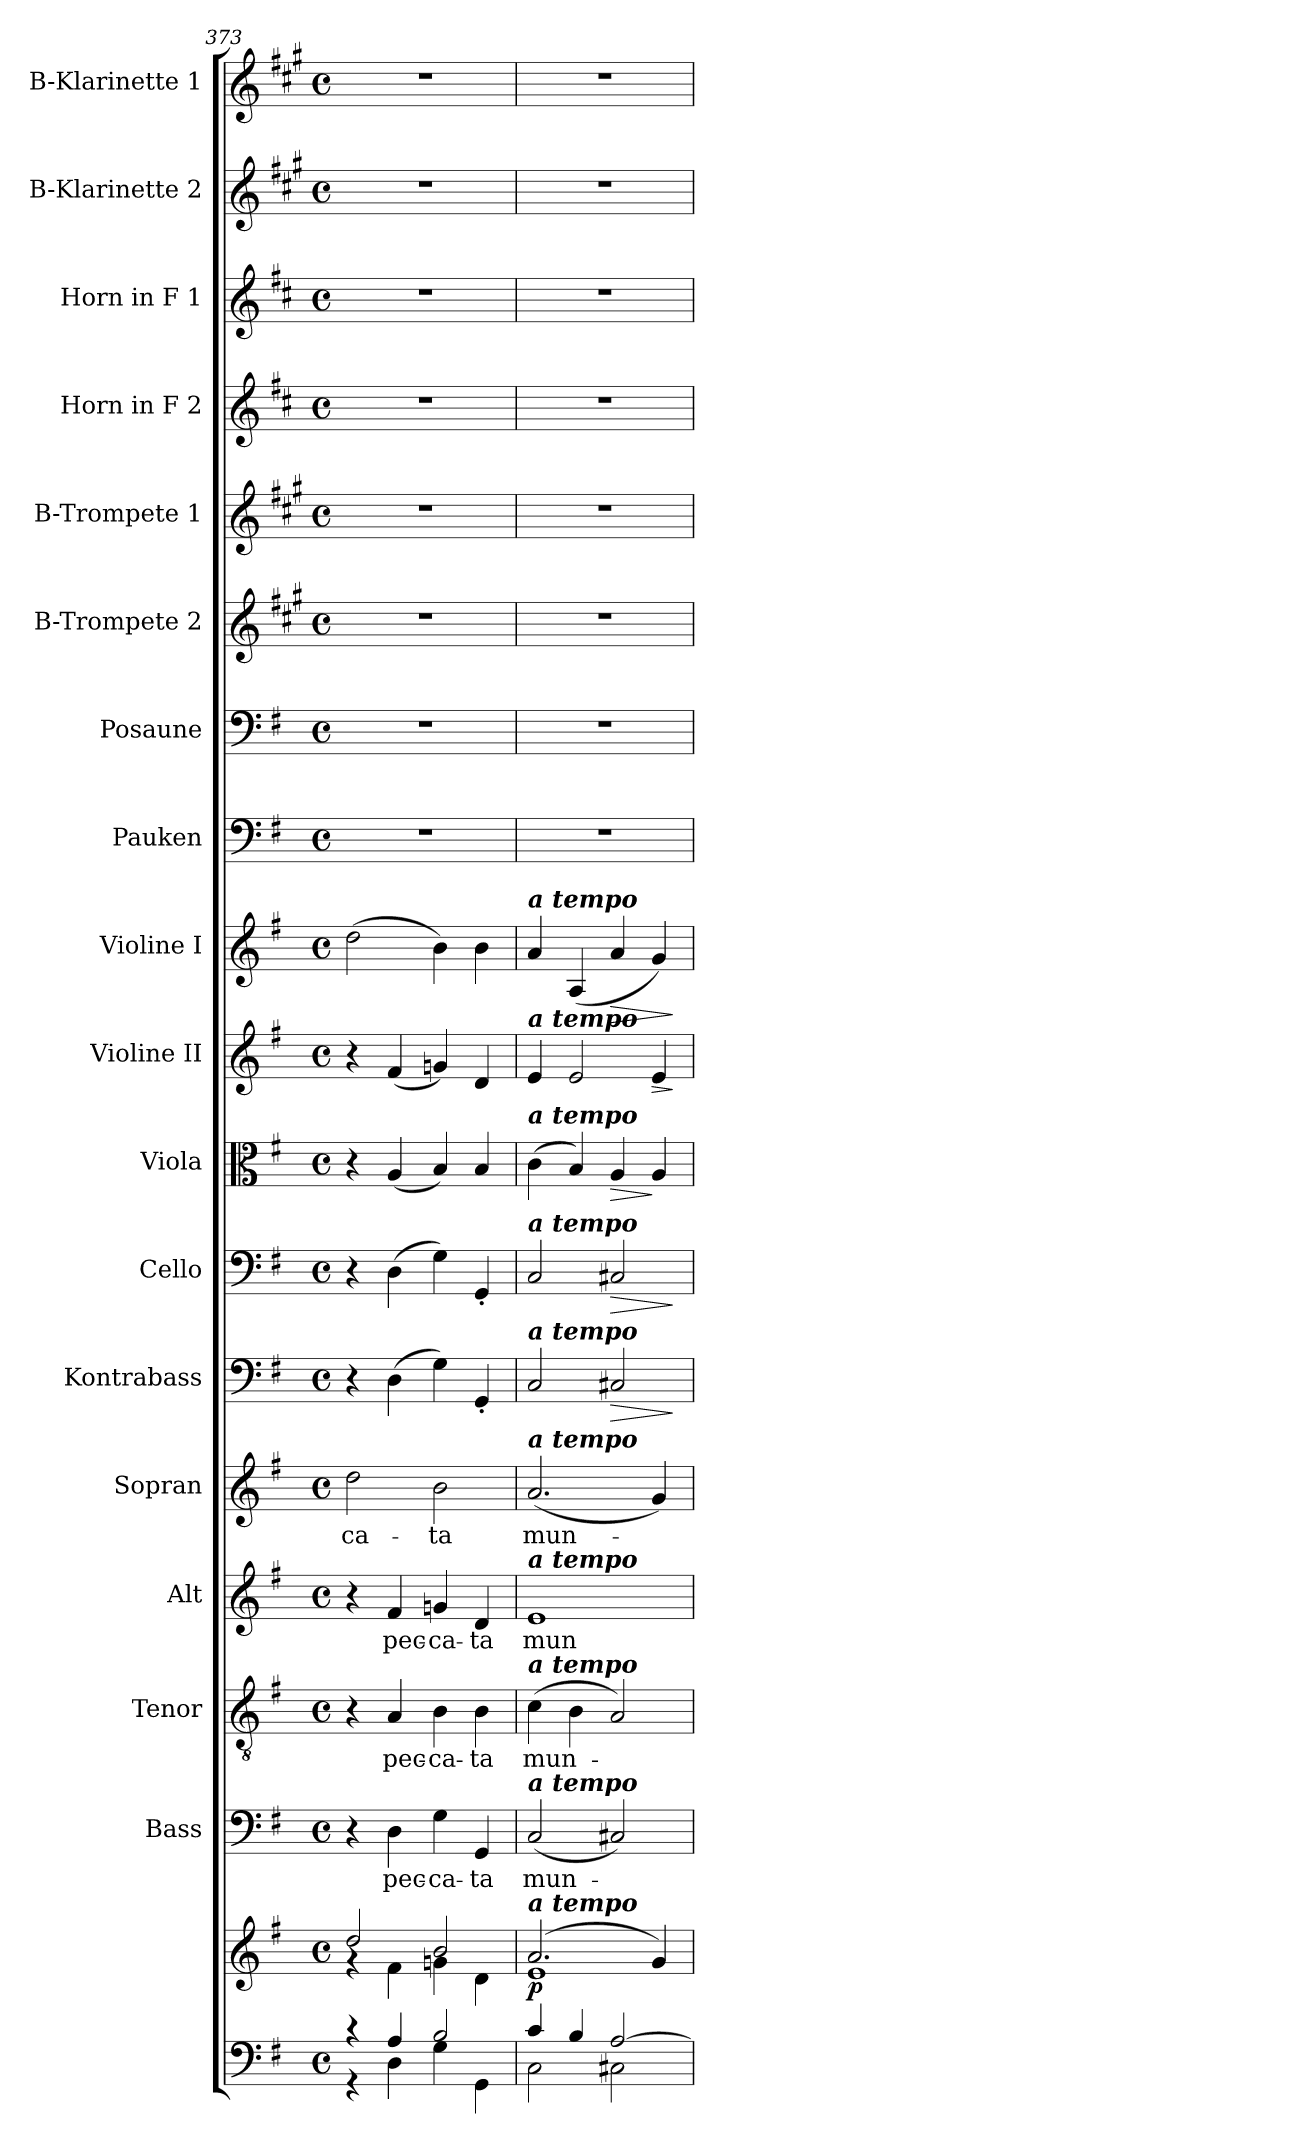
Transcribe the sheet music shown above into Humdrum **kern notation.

**kern	**kern	**dynam	**kern	**text	**kern	**text	**kern	**text	**kern	**text	**kern	**dynam	**kern	**dynam	**kern	**dynam	**kern	**dynam	**kern	**dynam	**kern	**kern	**kern	**kern	**kern	**kern	**kern	**kern
*part18	*part18	*part18	*part17	*part17	*part16	*part16	*part15	*part15	*part14	*part14	*part13	*part13	*part12	*part12	*part11	*part11	*part10	*part10	*part9	*part9	*part8	*part7	*part6	*part5	*part4	*part3	*part2	*part1
*staff19	*staff18	*staff18/19	*staff17	*staff17	*staff16	*staff16	*staff15	*staff15	*staff14	*staff14	*staff13	*staff13	*staff12	*staff12	*staff11	*staff11	*staff10	*staff10	*staff9	*staff9	*staff8	*staff7	*staff6	*staff5	*staff4	*staff3	*staff2	*staff1
*	*	*	*I"Bass	*	*I"Tenor	*	*I"Alt	*	*I"Sopran	*	*I"Kontrabass	*	*I"Cello	*	*I"Viola	*	*I"Violine II	*	*I"Violine I	*	*I"Pauken	*I"Posaune	*I"B-Trompete 2	*I"B-Trompete 1	*I"Horn in F 2	*I"Horn in F 1	*I"B-Klarinette 2	*I"B-Klarinette 1
*	*	*	*I'B.	*	*I'T.	*	*I'A.	*	*I'S.	*	*I'Kb.	*	*	*	*I'Vla.	*	*I'Vl. II	*	*I'Vl. I	*	*I'Pk.	*I'Pos.	*I'B Trp. 2	*I'B Trp. 1	*	*	*I'B Kl. 2	*I'B Kl. 1
!!LO:PB:g=z
*clefF4	*clefG2	*	*clefF4	*	*clefGv2	*	*clefG2	*	*clefG2	*	*clefF4	*	*clefF4	*	*clefC3	*	*clefG2	*	*clefG2	*	*clefF4	*clefF4	*clefG2	*clefG2	*clefG2	*clefG2	*clefG2	*clefG2
*	*	*	*	*	*	*	*	*	*	*	*ITrd7c12	*	*	*	*	*	*	*	*	*	*	*	*ITrd1c2	*ITrd1c2	*ITrd4c7	*ITrd4c7	*ITrd1c2	*ITrd1c2
*k[f#]	*k[f#]	*	*k[f#]	*	*k[f#]	*	*k[f#]	*	*k[f#]	*	*k[f#]	*	*k[f#]	*	*k[f#]	*	*k[f#]	*	*k[f#]	*	*k[f#]	*k[f#]	*k[f#]	*k[f#]	*k[f#]	*k[f#]	*k[f#]	*k[f#]
*G:	*G:	*	*G:	*	*G:	*	*G:	*	*G:	*	*G:	*	*G:	*	*G:	*	*G:	*	*G:	*	*G:	*G:	*G:	*G:	*G:	*G:	*G:	*G:
*M4/4	*M4/4	*	*M4/4	*	*M4/4	*	*M4/4	*	*M4/4	*	*M4/4	*	*M4/4	*	*M4/4	*	*M4/4	*	*M4/4	*	*M4/4	*M4/4	*M4/4	*M4/4	*M4/4	*M4/4	*M4/4	*M4/4
*met(c)	*met(c)	*	*met(c)	*	*met(c)	*	*met(c)	*	*met(c)	*	*met(c)	*	*met(c)	*	*met(c)	*	*met(c)	*	*met(c)	*	*met(c)	*met(c)	*met(c)	*met(c)	*met(c)	*met(c)	*met(c)	*met(c)
=373	=373	=373	=373	=373	=373	=373	=373	=373	=373	=373	=373	=373	=373	=373	=373	=373	=373	=373	=373	=373	=373	=373	=373	=373	=373	=373	=373	=373
*^	*^	*	*	*	*	*	*	*	*	*	*	*	*	*	*	*	*	*	*	*	*	*	*	*	*	*	*	*
!	!	!	!	!	!	!	!	!	!	!	!	!LO:LY:b	!	!	!	!	!	!	!	!	!	!	!	!	!	!	!	!	!	!
4r	4r	2dd/	4rg	.	4r	.	4r	.	4r	.	2dd\	-ca-	4r	.	4r	.	4r	.	4r	.	(>2dd\	.	1r	1r	1r	1r	1r	1r	1r	1r
!	!	!	!	!	!	!LO:LY:b	!	!LO:LY:b	!	!LO:LY:b	!	!	!	!	!	!	!	!	!	!	!	!	!	!	!	!	!	!	!	!
4A/	4D\	.	4f#\	.	4D\	pec-	4A/	pec-	4f#/	pec-	.	.	(>4DD\	.	(>4D\	.	(<4A/	.	(<4f#/	.	.	.	.	.	.	.	.	.	.	.
!	!	!	!	!	!	!LO:LY:b	!	!LO:LY:b	!	!LO:LY:b	!	!LO:LY:b	!	!	!	!	!	!	!	!	!	!	!	!	!	!	!	!	!	!
2B/	4G\	2b/	4gn\	.	4G\	-ca-	4B\	-ca-	4gn/	-ca-	2b\	-ta	4GG\)	.	4G\)	.	4B/)	.	4gn/)	.	4b\)	.	.	.	.	.	.	.	.	.
!	!	!	!	!	!	!LO:LY:b	!	!LO:LY:b	!	!LO:LY:b	!	!	!	!	!	!	!	!	!	!	!	!	!	!	!	!	!	!	!	!
.	4GG\	.	4d\	.	4GG/	-ta	4B\	-ta	4d/	-ta	.	.	4GGG'</	.	4GG'</	.	4B/	.	4d/	.	4b\	.	.	.	.	.	.	.	.	.
=374	=374	=374	=374	=374	=374	=374	=374	=374	=374	=374	=374	=374	=374	=374	=374	=374	=374	=374	=374	=374	=374	=374	=374	=374	=374	=374	=374	=374	=374	=374
!	!	!	!	!	!	!	!	!	!	!	!	!	!	!	!	!	!	!	!	!	!LO:TX:a:Bi:t=a tempo	!	!	!	!	!	!	!	!	!
!	!	!	!	!	!	!	!	!	!	!	!	!	!	!	!	!	!	!	!LO:TX:a:Bi:t=a tempo	!	!	!	!	!	!	!	!	!	!	!
!	!	!	!	!	!	!	!	!	!	!	!	!	!	!	!	!	!LO:TX:a:Bi:t=a tempo	!	!	!	!	!	!	!	!	!	!	!	!	!
!	!	!	!	!	!	!	!	!	!	!	!	!	!	!	!LO:TX:a:Bi:t=a tempo	!	!	!	!	!	!	!	!	!	!	!	!	!	!	!
!	!	!	!	!	!	!	!	!	!	!	!	!	!LO:TX:a:Bi:t=a tempo	!	!	!	!	!	!	!	!	!	!	!	!	!	!	!	!	!
!	!	!	!	!	!	!	!	!	!	!	!LO:TX:a:Bi:t=a tempo	!	!	!	!	!	!	!	!	!	!	!	!	!	!	!	!	!	!	!
!	!	!	!	!	!	!	!	!	!LO:TX:a:Bi:t=a tempo	!	!	!	!	!	!	!	!	!	!	!	!	!	!	!	!	!	!	!	!	!
!	!	!	!	!	!	!	!LO:TX:a:Bi:t=a tempo	!	!	!	!	!	!	!	!	!	!	!	!	!	!	!	!	!	!	!	!	!	!	!
!	!	!	!	!	!LO:TX:a:Bi:t=a tempo	!	!	!	!	!	!	!	!	!	!	!	!	!	!	!	!	!	!	!	!	!	!	!	!	!
!	!	!LO:TX:a:Bi:t=a tempo	!	!	!	!	!	!	!	!	!	!	!	!	!	!	!	!	!	!	!	!	!	!	!	!	!	!	!	!
!	!	!	!	!LO:DY:b	!	!LO:LY:b	!	!LO:LY:b	!	!LO:LY:b	!	!LO:LY:b	!	!	!	!	!	!	!	!	!	!	!	!	!	!	!	!	!	!
4c/	2C\	(2.a/	1e	p	(<2C/	mun-	(>4c\	mun-	1e	mun-	(<2.a/	mun-	2CC/	.	2C/	.	(>4c\	.	4e/	.	4a/	.	1r	1r	1r	1r	1r	1r	1r	1r
4B/	.	.	.	.	.	.	4B\	.	.	.	.	.	.	.	.	.	4B/)	.	2e/	.	(<4A/	.	.	.	.	.	.	.	.	.
!	!	!	!	!	!	!	!	!	!	!	!	!	!	!LO:HP:b	!	!LO:HP:b	!	!LO:HP:b	!	!	!	!LO:HP:b	!	!	!	!	!	!	!	!
[>2A/	2C#X\	.	.	.	2C#X/)	.	2A/)	.	.	.	.	.	2CC#X/	>	2C#X/	>	4A/	>	.	.	4a/	>	.	.	.	.	.	.	.	.
!	!	!	!	!	!	!	!	!	!	!	!	!	!	!	!	!	!	!	!	!LO:HP:b	!	!	!	!	!	!	!	!	!	!
.	.	4g/)	.	.	.	.	.	.	.	.	4g/)	.	.	.	.	.	4A/	]	4e/	>	4g/)	.	.	.	.	.	.	.	.	.
*v	*v	*	*	*	*	*	*	*	*	*	*	*	*	*	*	*	*	*	*	*	*	*	*	*	*	*	*	*	*	*
*	*v	*v	*	*	*	*	*	*	*	*	*	*	*	*	*	*	*	*	*	*	*	*	*	*	*	*	*	*	*
.	.	.	.	.	.	.	.	.	.	.	.	]	.	]	.	.	.	]	.	]	.	.	.	.	.	.	.	.
=	=	=	=	=	=	=	=	=	=	=	=	=	=	=	=	=	=	=	=	=	=	=	=	=	=	=	=	=
*-	*-	*-	*-	*-	*-	*-	*-	*-	*-	*-	*-	*-	*-	*-	*-	*-	*-	*-	*-	*-	*-	*-	*-	*-	*-	*-	*-	*-
